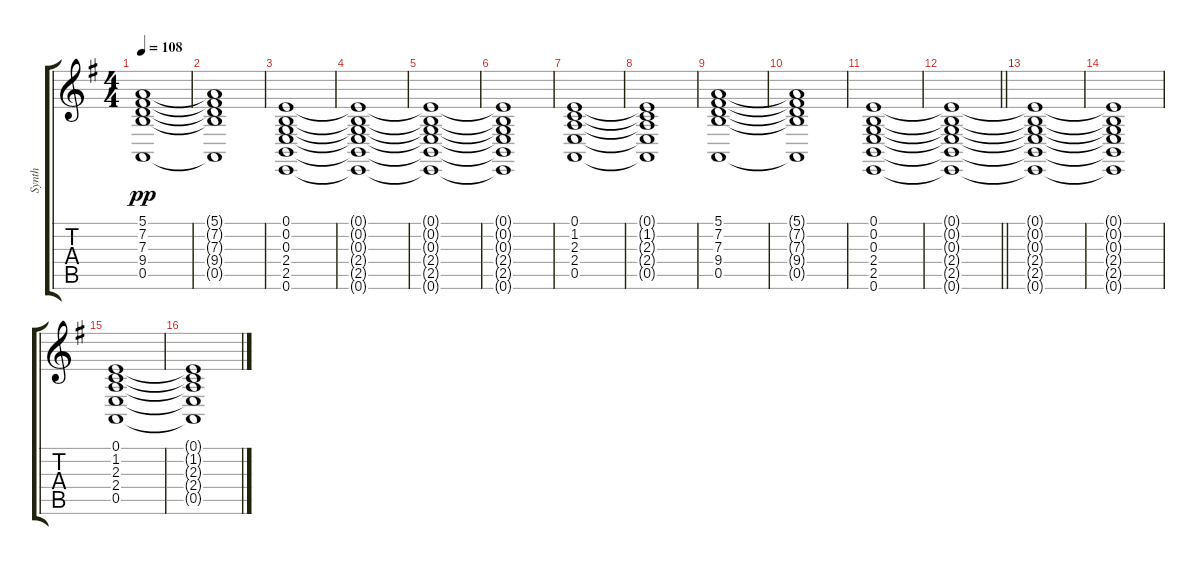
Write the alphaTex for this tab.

\track ("Synth" "Synth") {instrument synthstrings1}
\staff {score tabs}
\tuning (E4 B3 G3 D3 A2 E2) {hide}
\ts (4 4)
\tempo 108
\clef g2
\ks g
(5.1 7.2 7.3 9.4 0.5).1{dy pp} |
(5.1{t} 7.2{t} 7.3{t} 9.4{t} 0.5{t}).1 |
(0.1 0.2 0.3 2.4 2.5 0.6).1 |
(0.1{t} 0.2{t} 0.3{t} 2.4{t} 2.5{t} 0.6{t}).1 |
(0.1{t} 0.2{t} 0.3{t} 2.4{t} 2.5{t} 0.6{t}).1 |
(0.1{t} 0.2{t} 0.3{t} 2.4{t} 2.5{t} 0.6{t}).1 |
(0.1 1.2 2.3 2.4 0.5).1 |
(0.1{t} 1.2{t} 2.3{t} 2.4{t} 0.5{t}).1 |
(5.1 7.2 7.3 9.4 0.5).1 |
(5.1{t} 7.2{t} 7.3{t} 9.4{t} 0.5{t}).1 |
(0.1 0.2 0.3 2.4 2.5 0.6).1 |
\barLineRight lightlight
(0.1{t} 0.2{t} 0.3{t} 2.4{t} 2.5{t} 0.6{t}).1 |
(0.1{t} 0.2{t} 0.3{t} 2.4{t} 2.5{t} 0.6{t}).1 |
(0.1{t} 0.2{t} 0.3{t} 2.4{t} 2.5{t} 0.6{t}).1 |
(0.1 1.2 2.3 2.4 0.5).1 |
(0.1{t} 1.2{t} 2.3{t} 2.4{t} 0.5{t}).1
